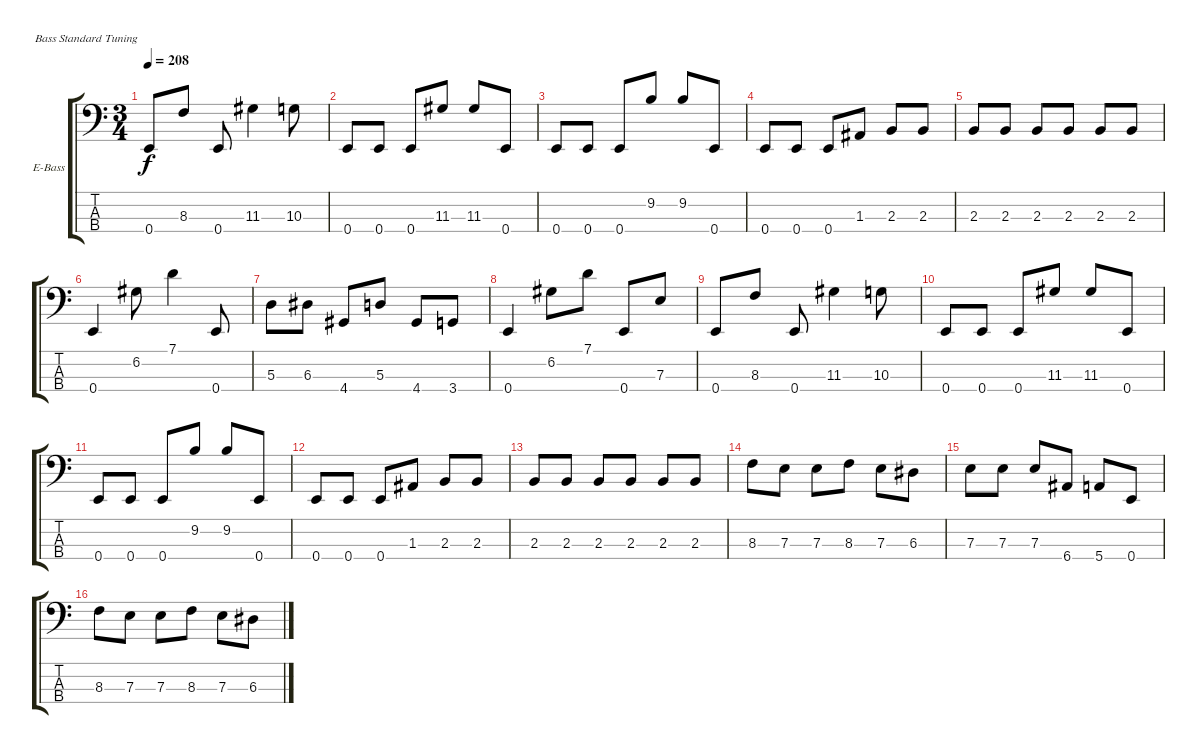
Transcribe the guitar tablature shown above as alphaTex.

\bracketExtendMode groupsimilarinstruments
\firstSystemTrackNameOrientation horizontal
\otherSystemsTrackNameOrientation horizontal
\track ("Bass" "E-Bass") {instrument electricbassfinger}
\staff {score tabs}
\tuning (G2 D2 A1 E1)
\ts (3 4)
\tempo 208
\clef f4
\ks c
0.4.8{dy f} 8.3.8 0.4.8 11.3.4 10.3.8 |
0.4.8 0.4.8 0.4.8 11.3.8 11.3.8 0.4.8 |
0.4.8 0.4.8 0.4.8 9.2.8 9.2.8 0.4.8 |
0.4.8 0.4.8 0.4.8 1.3.8 2.3.8 2.3.8 |
2.3.8 2.3.8 2.3.8 2.3.8 2.3.8 2.3.8 |
0.4.4 6.2.8 7.1.4 0.4.8 |
5.3.8 6.3.8 4.4.8 5.3.8 4.4.8 3.4.8 |
0.4.4 6.2.8 7.1.8 0.4.8 7.3.8 |
0.4.8 8.3.8 0.4.8 11.3.4 10.3.8 |
0.4.8 0.4.8 0.4.8 11.3.8 11.3.8 0.4.8 |
0.4.8 0.4.8 0.4.8 9.2.8 9.2.8 0.4.8 |
0.4.8 0.4.8 0.4.8 1.3.8 2.3.8 2.3.8 |
2.3.8 2.3.8 2.3.8 2.3.8 2.3.8 2.3.8 |
8.3.8 7.3.8 7.3.8 8.3.8 7.3.8 6.3.8 |
7.3.8 7.3.8 7.3.8 6.4.8 5.4.8 0.4.8 |
8.3.8 7.3.8 7.3.8 8.3.8 7.3.8 6.3.8
